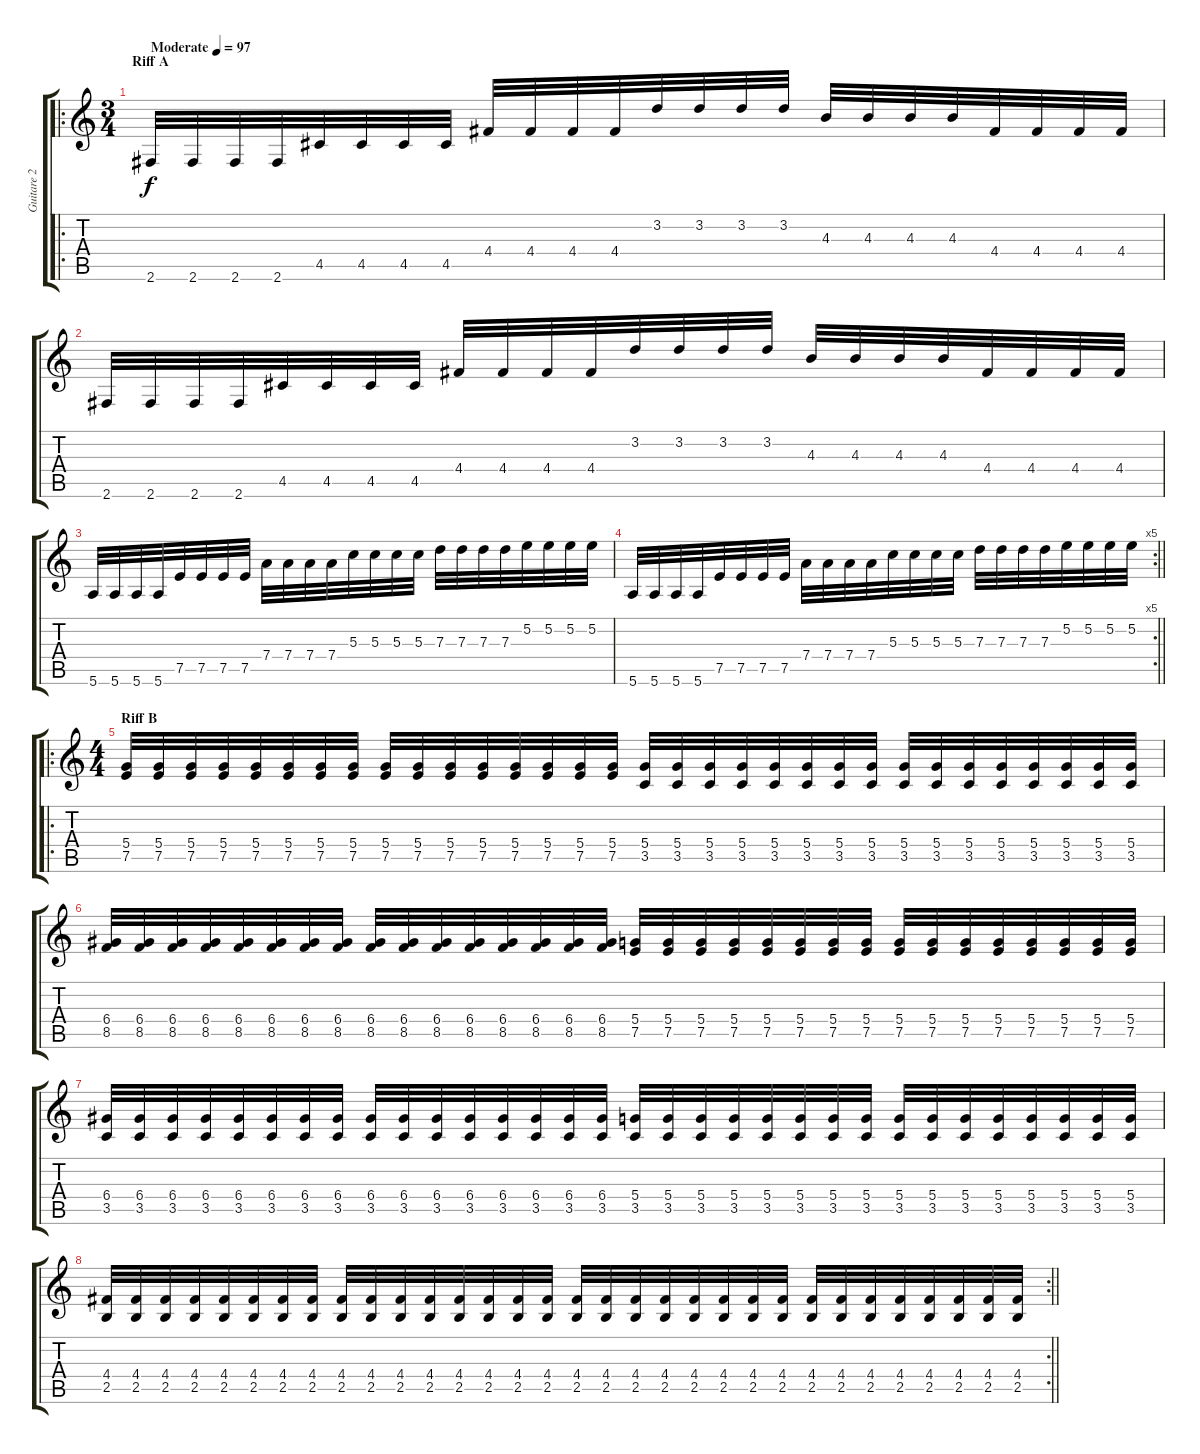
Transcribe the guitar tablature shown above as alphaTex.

\track ("Guitare 2" "Guitare 2") {instrument distortionguitar}
\staff {score tabs}
\tuning (E4 B3 G3 D3 A2 E2) {hide}
\ro
\ts (3 4)
\section ("" "Riff A")
\tempo (97 "Moderate")
\clef g2
\ks c
2.6.32{dy f instrument distortionguitar} 2.6.32 2.6.32 2.6.32 4.5.32 4.5.32 4.5.32 4.5.32 4.4.32 4.4.32 4.4.32 4.4.32 3.2.32 3.2.32 3.2.32 3.2.32 4.3.32 4.3.32 4.3.32 4.3.32 4.4.32 4.4.32 4.4.32 4.4.32 |
2.6.32 2.6.32 2.6.32 2.6.32 4.5.32 4.5.32 4.5.32 4.5.32 4.4.32 4.4.32 4.4.32 4.4.32 3.2.32 3.2.32 3.2.32 3.2.32 4.3.32 4.3.32 4.3.32 4.3.32 4.4.32 4.4.32 4.4.32 4.4.32 |
5.6.32 5.6.32 5.6.32 5.6.32 7.5.32 7.5.32 7.5.32 7.5.32 7.4.32 7.4.32 7.4.32 7.4.32 5.3.32 5.3.32 5.3.32 5.3.32 7.3.32 7.3.32 7.3.32 7.3.32 5.2.32 5.2.32 5.2.32 5.2.32 |
\rc 5
\barLineRight lightlight
5.6.32 5.6.32 5.6.32 5.6.32 7.5.32 7.5.32 7.5.32 7.5.32 7.4.32 7.4.32 7.4.32 7.4.32 5.3.32 5.3.32 5.3.32 5.3.32 7.3.32 7.3.32 7.3.32 7.3.32 5.2.32 5.2.32 5.2.32 5.2.32 |
\ro
\ts (4 4)
\section ("" "Riff B")
(5.4 7.5).32 (5.4 7.5).32 (5.4 7.5).32 (5.4 7.5).32 (5.4 7.5).32 (5.4 7.5).32 (5.4 7.5).32 (5.4 7.5).32 (5.4 7.5).32 (5.4 7.5).32 (5.4 7.5).32 (5.4 7.5).32 (5.4 7.5).32 (5.4 7.5).32 (5.4 7.5).32 (5.4 7.5).32 (5.4 3.5).32 (5.4 3.5).32 (5.4 3.5).32 (5.4 3.5).32 (5.4 3.5).32 (5.4 3.5).32 (5.4 3.5).32 (5.4 3.5).32 (5.4 3.5).32 (5.4 3.5).32 (5.4 3.5).32 (5.4 3.5).32 (5.4 3.5).32 (5.4 3.5).32 (5.4 3.5).32 (5.4 3.5).32 |
(6.4 8.5).32 (6.4 8.5).32 (6.4 8.5).32 (6.4 8.5).32 (6.4 8.5).32 (6.4 8.5).32 (6.4 8.5).32 (6.4 8.5).32 (6.4 8.5).32 (6.4 8.5).32 (6.4 8.5).32 (6.4 8.5).32 (6.4 8.5).32 (6.4 8.5).32 (6.4 8.5).32 (6.4 8.5).32 (5.4 7.5).32 (5.4 7.5).32 (5.4 7.5).32 (5.4 7.5).32 (5.4 7.5).32 (5.4 7.5).32 (5.4 7.5).32 (5.4 7.5).32 (5.4 7.5).32 (5.4 7.5).32 (5.4 7.5).32 (5.4 7.5).32 (5.4 7.5).32 (5.4 7.5).32 (5.4 7.5).32 (5.4 7.5).32 |
(6.4 3.5).32 (6.4 3.5).32 (6.4 3.5).32 (6.4 3.5).32 (6.4 3.5).32 (6.4 3.5).32 (6.4 3.5).32 (6.4 3.5).32 (6.4 3.5).32 (6.4 3.5).32 (6.4 3.5).32 (6.4 3.5).32 (6.4 3.5).32 (6.4 3.5).32 (6.4 3.5).32 (6.4 3.5).32 (5.4 3.5).32 (5.4 3.5).32 (5.4 3.5).32 (5.4 3.5).32 (5.4 3.5).32 (5.4 3.5).32 (5.4 3.5).32 (5.4 3.5).32 (5.4 3.5).32 (5.4 3.5).32 (5.4 3.5).32 (5.4 3.5).32 (5.4 3.5).32 (5.4 3.5).32 (5.4 3.5).32 (5.4 3.5).32 |
\rc 2
\barLineRight lightlight
(4.4 2.5).32 (4.4 2.5).32 (4.4 2.5).32 (4.4 2.5).32 (4.4 2.5).32 (4.4 2.5).32 (4.4 2.5).32 (4.4 2.5).32 (4.4 2.5).32 (4.4 2.5).32 (4.4 2.5).32 (4.4 2.5).32 (4.4 2.5).32 (4.4 2.5).32 (4.4 2.5).32 (4.4 2.5).32 (4.4 2.5).32 (4.4 2.5).32 (4.4 2.5).32 (4.4 2.5).32 (4.4 2.5).32 (4.4 2.5).32 (4.4 2.5).32 (4.4 2.5).32 (4.4 2.5).32 (4.4 2.5).32 (4.4 2.5).32 (4.4 2.5).32 (4.4 2.5).32 (4.4 2.5).32 (4.4 2.5).32 (4.4 2.5).32
